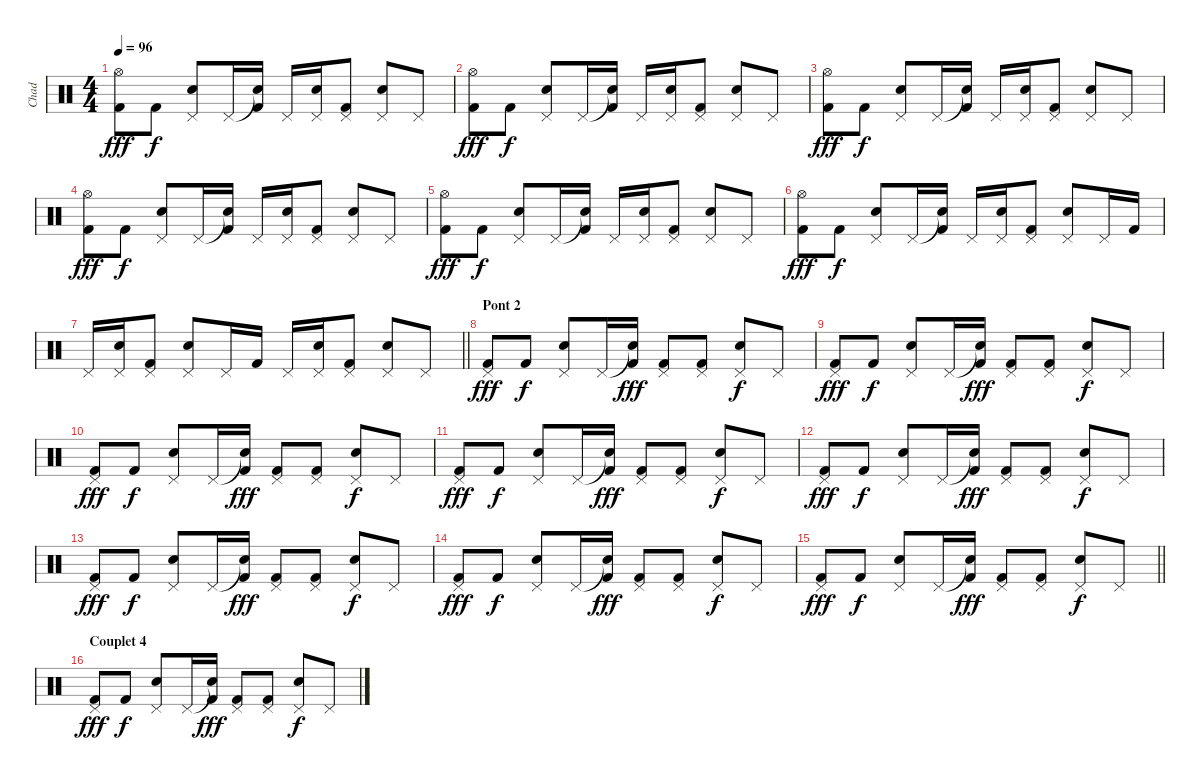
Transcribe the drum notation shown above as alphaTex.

\track ("Chad" "Chad") {instrument percussion}
\staff {score}
\articulation defaults
\ts (4 4)
\tempo 96
\clef neutral
\ks c
("Hi-Hat (open)" "Kick (hit) 2").8{dy fff} "Kick (hit) 2".8{dy f} ("Pedal Hi-Hat (hit)" "Snare (hit) 2").8 "Pedal Hi-Hat (hit)".16 ("Snare (hit)"{t} "Kick (hit) 2").16 "Pedal Hi-Hat (hit)".16 ("Pedal Hi-Hat (hit)" "Snare (hit) 2").16 ("Pedal Hi-Hat (hit)" "Kick (hit) 2").8 ("Pedal Hi-Hat (hit)" "Snare (hit) 2").8 "Pedal Hi-Hat (hit)".8 |
("Hi-Hat (open)" "Kick (hit) 2").8{dy fff} "Kick (hit) 2".8{dy f} ("Pedal Hi-Hat (hit)" "Snare (hit) 2").8 "Pedal Hi-Hat (hit)".16 ("Snare (hit)"{t} "Kick (hit) 2").16 "Pedal Hi-Hat (hit)".16 ("Pedal Hi-Hat (hit)" "Snare (hit) 2").16 ("Pedal Hi-Hat (hit)" "Kick (hit) 2").8 ("Pedal Hi-Hat (hit)" "Snare (hit) 2").8 "Pedal Hi-Hat (hit)".8 |
("Hi-Hat (open)" "Kick (hit) 2").8{dy fff} "Kick (hit) 2".8{dy f} ("Pedal Hi-Hat (hit)" "Snare (hit) 2").8 "Pedal Hi-Hat (hit)".16 ("Snare (hit)"{t} "Kick (hit) 2").16 "Pedal Hi-Hat (hit)".16 ("Pedal Hi-Hat (hit)" "Snare (hit) 2").16 ("Pedal Hi-Hat (hit)" "Kick (hit) 2").8 ("Pedal Hi-Hat (hit)" "Snare (hit) 2").8 "Pedal Hi-Hat (hit)".8 |
("Hi-Hat (open)" "Kick (hit) 2").8{dy fff} "Kick (hit) 2".8{dy f} ("Pedal Hi-Hat (hit)" "Snare (hit) 2").8 "Pedal Hi-Hat (hit)".16 ("Snare (hit)"{t} "Kick (hit) 2").16 "Pedal Hi-Hat (hit)".16 ("Pedal Hi-Hat (hit)" "Snare (hit) 2").16 ("Pedal Hi-Hat (hit)" "Kick (hit) 2").8 ("Pedal Hi-Hat (hit)" "Snare (hit) 2").8 "Pedal Hi-Hat (hit)".8 |
("Hi-Hat (open)" "Kick (hit) 2").8{dy fff} "Kick (hit) 2".8{dy f} ("Pedal Hi-Hat (hit)" "Snare (hit) 2").8 "Pedal Hi-Hat (hit)".16 ("Snare (hit)"{t} "Kick (hit) 2").16 "Pedal Hi-Hat (hit)".16 ("Pedal Hi-Hat (hit)" "Snare (hit) 2").16 ("Pedal Hi-Hat (hit)" "Kick (hit) 2").8 ("Pedal Hi-Hat (hit)" "Snare (hit) 2").8 "Pedal Hi-Hat (hit)".8 |
("Hi-Hat (open)" "Kick (hit) 2").8{dy fff} "Kick (hit) 2".8{dy f} ("Pedal Hi-Hat (hit)" "Snare (hit) 2").8 "Pedal Hi-Hat (hit)".16 ("Snare (hit)"{t} "Kick (hit) 2").16 "Pedal Hi-Hat (hit)".16 ("Pedal Hi-Hat (hit)" "Snare (hit) 2").16 ("Pedal Hi-Hat (hit)" "Kick (hit) 2").8 ("Pedal Hi-Hat (hit)" "Snare (hit) 2").8 "Pedal Hi-Hat (hit)".16 "Kick (hit) 2".16 |
\barLineRight lightlight "Pedal Hi-Hat (hit)".16
("Pedal Hi-Hat (hit)" "Snare (hit) 2").16 ("Pedal Hi-Hat (hit)" "Kick (hit) 2").8 ("Pedal Hi-Hat (hit)" "Snare (hit) 2").8 "Pedal Hi-Hat (hit)".16 "Kick (hit) 2".16 "Pedal Hi-Hat (hit)".16 ("Pedal Hi-Hat (hit)" "Snare (hit) 2").16 ("Pedal Hi-Hat (hit)" "Kick (hit) 2").8 ("Pedal Hi-Hat (hit)" "Snare (hit) 2").8 "Pedal Hi-Hat (hit)".8 |
\section ("" "Pont 2")
("Pedal Hi-Hat (hit)" "Kick (hit) 2").8{dy fff} "Kick (hit) 2".8{dy f} ("Pedal Hi-Hat (hit)" "Snare (hit) 2").8 "Pedal Hi-Hat (hit)".16 ("Snare (hit)"{t} "Kick (hit) 2").16{dy fff} ("Pedal Hi-Hat (hit)" "Kick (hit) 2").8 ("Pedal Hi-Hat (hit)" "Kick (hit) 2").8 ("Pedal Hi-Hat (hit)" "Snare (hit) 2").8{dy f} "Pedal Hi-Hat (hit)".8 |
("Pedal Hi-Hat (hit)" "Kick (hit) 2").8{dy fff} "Kick (hit) 2".8{dy f} ("Pedal Hi-Hat (hit)" "Snare (hit) 2").8 "Pedal Hi-Hat (hit)".16 ("Snare (hit)"{t} "Kick (hit) 2").16{dy fff} ("Pedal Hi-Hat (hit)" "Kick (hit) 2").8 ("Pedal Hi-Hat (hit)" "Kick (hit) 2").8 ("Pedal Hi-Hat (hit)" "Snare (hit) 2").8{dy f} "Pedal Hi-Hat (hit)".8 |
("Pedal Hi-Hat (hit)" "Kick (hit) 2").8{dy fff} "Kick (hit) 2".8{dy f} ("Pedal Hi-Hat (hit)" "Snare (hit) 2").8 "Pedal Hi-Hat (hit)".16 ("Snare (hit)"{t} "Kick (hit) 2").16{dy fff} ("Pedal Hi-Hat (hit)" "Kick (hit) 2").8 ("Pedal Hi-Hat (hit)" "Kick (hit) 2").8 ("Pedal Hi-Hat (hit)" "Snare (hit) 2").8{dy f} "Pedal Hi-Hat (hit)".8 |
("Pedal Hi-Hat (hit)" "Kick (hit) 2").8{dy fff} "Kick (hit) 2".8{dy f} ("Pedal Hi-Hat (hit)" "Snare (hit) 2").8 "Pedal Hi-Hat (hit)".16 ("Snare (hit)"{t} "Kick (hit) 2").16{dy fff} ("Pedal Hi-Hat (hit)" "Kick (hit) 2").8 ("Pedal Hi-Hat (hit)" "Kick (hit) 2").8 ("Pedal Hi-Hat (hit)" "Snare (hit) 2").8{dy f} "Pedal Hi-Hat (hit)".8 |
("Pedal Hi-Hat (hit)" "Kick (hit) 2").8{dy fff} "Kick (hit) 2".8{dy f} ("Pedal Hi-Hat (hit)" "Snare (hit) 2").8 "Pedal Hi-Hat (hit)".16 ("Snare (hit)"{t} "Kick (hit) 2").16{dy fff} ("Pedal Hi-Hat (hit)" "Kick (hit) 2").8 ("Pedal Hi-Hat (hit)" "Kick (hit) 2").8 ("Pedal Hi-Hat (hit)" "Snare (hit) 2").8{dy f} "Pedal Hi-Hat (hit)".8 |
("Pedal Hi-Hat (hit)" "Kick (hit) 2").8{dy fff} "Kick (hit) 2".8{dy f} ("Pedal Hi-Hat (hit)" "Snare (hit) 2").8 "Pedal Hi-Hat (hit)".16 ("Snare (hit)"{t} "Kick (hit) 2").16{dy fff} ("Pedal Hi-Hat (hit)" "Kick (hit) 2").8 ("Pedal Hi-Hat (hit)" "Kick (hit) 2").8 ("Pedal Hi-Hat (hit)" "Snare (hit) 2").8{dy f} "Pedal Hi-Hat (hit)".8 |
("Pedal Hi-Hat (hit)" "Kick (hit) 2").8{dy fff} "Kick (hit) 2".8{dy f} ("Pedal Hi-Hat (hit)" "Snare (hit) 2").8 "Pedal Hi-Hat (hit)".16 ("Snare (hit)"{t} "Kick (hit) 2").16{dy fff} ("Pedal Hi-Hat (hit)" "Kick (hit) 2").8 ("Pedal Hi-Hat (hit)" "Kick (hit) 2").8 ("Pedal Hi-Hat (hit)" "Snare (hit) 2").8{dy f} "Pedal Hi-Hat (hit)".8 |
\barLineRight lightlight
("Pedal Hi-Hat (hit)" "Kick (hit) 2").8{dy fff} "Kick (hit) 2".8{dy f} ("Pedal Hi-Hat (hit)" "Snare (hit) 2").8 "Pedal Hi-Hat (hit)".16 ("Snare (hit)"{t} "Kick (hit) 2").16{dy fff} ("Pedal Hi-Hat (hit)" "Kick (hit) 2").8 ("Pedal Hi-Hat (hit)" "Kick (hit) 2").8 ("Pedal Hi-Hat (hit)" "Snare (hit) 2").8{dy f} "Pedal Hi-Hat (hit)".8 |
\section ("" "Couplet 4")
("Pedal Hi-Hat (hit)" "Kick (hit) 2").8{dy fff} "Kick (hit) 2".8{dy f} ("Pedal Hi-Hat (hit)" "Snare (hit) 2").8 "Pedal Hi-Hat (hit)".16 ("Snare (hit)"{t} "Kick (hit) 2").16{dy fff} ("Pedal Hi-Hat (hit)" "Kick (hit) 2").8 ("Pedal Hi-Hat (hit)" "Kick (hit) 2").8 ("Pedal Hi-Hat (hit)" "Snare (hit) 2").8{dy f} "Pedal Hi-Hat (hit)".8
